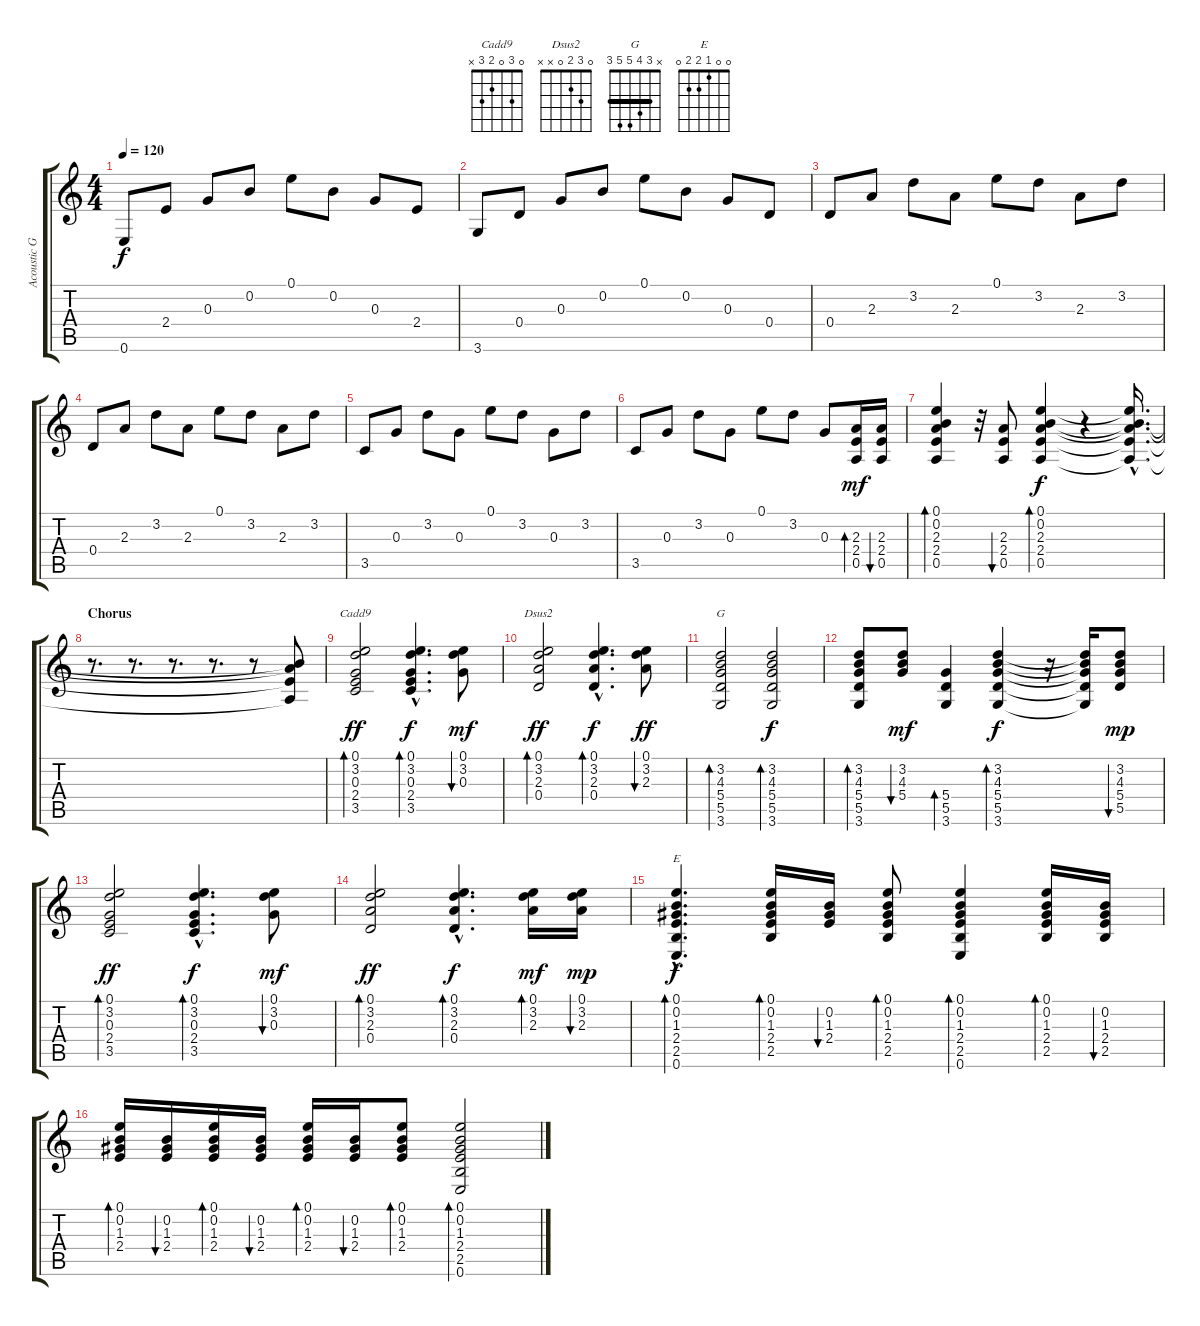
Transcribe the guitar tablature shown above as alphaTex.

\track ("Acoustic Guitar" "Acoustic G") {instrument acousticguitarsteel}
\staff {score tabs}
\tuning (E4 B3 G3 D3 A2 E2) {hide}
\chord ("Cadd9" 0 3 0 2 3 x)
\chord ("Dsus2" 0 3 2 0 x x)
\chord ("G" x 3 4 5 5 3) {barre 3}
\chord ("E" 0 0 1 2 2 0)
\ts (4 4)
\tempo 120
\clef g2
\ks c
0.6.8{dy f} 2.4.8 0.3.8 0.2.8 0.1.8 0.2.8 0.3.8 2.4.8 |
3.6.8 0.4.8 0.3.8 0.2.8 0.1.8 0.2.8 0.3.8 0.4.8 |
0.4.8 2.3.8 3.2.8 2.3.8 0.1.8 3.2.8 2.3.8 3.2.8 |
0.4.8 2.3.8 3.2.8 2.3.8 0.1.8 3.2.8 2.3.8 3.2.8 |
3.5.8 0.3.8 3.2.8 0.3.8 0.1.8 3.2.8 0.3.8 3.2.8 |
3.5.8 0.3.8 3.2.8 0.3.8 0.1.8 3.2.8 0.3.8 (2.3 2.4 0.5).16{bd 60 dy mf} (2.3 2.4 0.5).16{bu 60} |
(0.1 0.2 2.3 2.4 0.5).4{bd 120} r.32 (2.3 2.4 0.5).8{bu 120} (0.1 0.2 2.3 2.4 0.5).4{bd 120 dy f} r.4 (0.1{hac t} 0.2{hac t} 2.3{hac t} 2.4{hac t} 0.5{hac t}).16{d} |
\section ("" "Chorus")
r.8{d} r.8{d} r.8{d} r.8{d} r.8 (0.2{t} 2.3{t} 2.4{t} 0.5{t}).8 |
(0.1 3.2 0.3 2.4 3.5).2{bd 60 ch "Cadd9" dy ff} (0.1{hac} 3.2{hac} 0.3{hac} 2.4{hac} 3.5{hac}).4{d bd 60 dy f} (0.1 3.2 0.3).8{bu 60 dy mf} |
(0.1 3.2 2.3 0.4).2{bd 60 ch "Dsus2" dy ff} (0.1{hac} 3.2{hac} 2.3{hac} 0.4{hac}).4{d bd 60 dy f} (0.1 3.2 2.3).8{bu 60 dy ff} |
(3.2 4.3 5.4 5.5 3.6).2{bd 60 ch "G"} (3.2 4.3 5.4 5.5 3.6).2{bd 60 dy f} |
(3.2 4.3 5.4 5.5 3.6).8{bd 60} (3.2 4.3 5.4).8{bu 60 dy mf} (5.4 5.5 3.6).4{bd 60} (3.2 4.3 5.4 5.5 3.6).4{bd 60 dy f} r.16 (3.2{t} 4.3{t} 5.4{t} 5.5{t} 3.6{t}).16 (3.2 4.3 5.4 5.5).8{bu 60 dy mp} |
(0.1 3.2 0.3 2.4 3.5).2{bd 60 dy ff} (0.1{hac} 3.2{hac} 0.3{hac} 2.4{hac} 3.5{hac}).4{d bd 60 dy f} (0.1 3.2 0.3).8{bu 60 dy mf} |
(0.1 3.2 2.3 0.4).2{bd 60 dy ff} (0.1{hac} 3.2{hac} 2.3{hac} 0.4{hac}).4{d bd 60 dy f} (0.1 3.2 2.3).16{bd 60 dy mf} (0.1 3.2 2.3).16{bu 60 dy mp} |
(0.1{hac} 0.2{hac} 1.3{hac} 2.4{hac} 2.5{hac} 0.6{hac}).4{d bd 60 ch "E" dy f} (0.1 0.2 1.3 2.4 2.5).16{bd 60} (0.2 1.3 2.4).16{bu 60} (0.1 0.2 1.3 2.4 2.5).8{bd 60} (0.1 0.2 1.3 2.4 2.5 0.6).4{bd 60} (0.1 0.2 1.3 2.4 2.5).16{bd 60} (0.2 1.3 2.4 2.5).16{bu 60} |
(0.1 0.2 1.3 2.4).16{bd 60} (0.2 1.3 2.4).16{bu 60} (0.1 0.2 1.3 2.4).16{bd 60} (0.2 1.3 2.4).16{bu 60} (0.1 0.2 1.3 2.4).16{bd 60} (0.2 1.3 2.4).16{bu 60} (0.1 0.2 1.3 2.4).8{bd 60} (0.1 0.2 1.3 2.4 2.5 0.6).2{bd 60}
